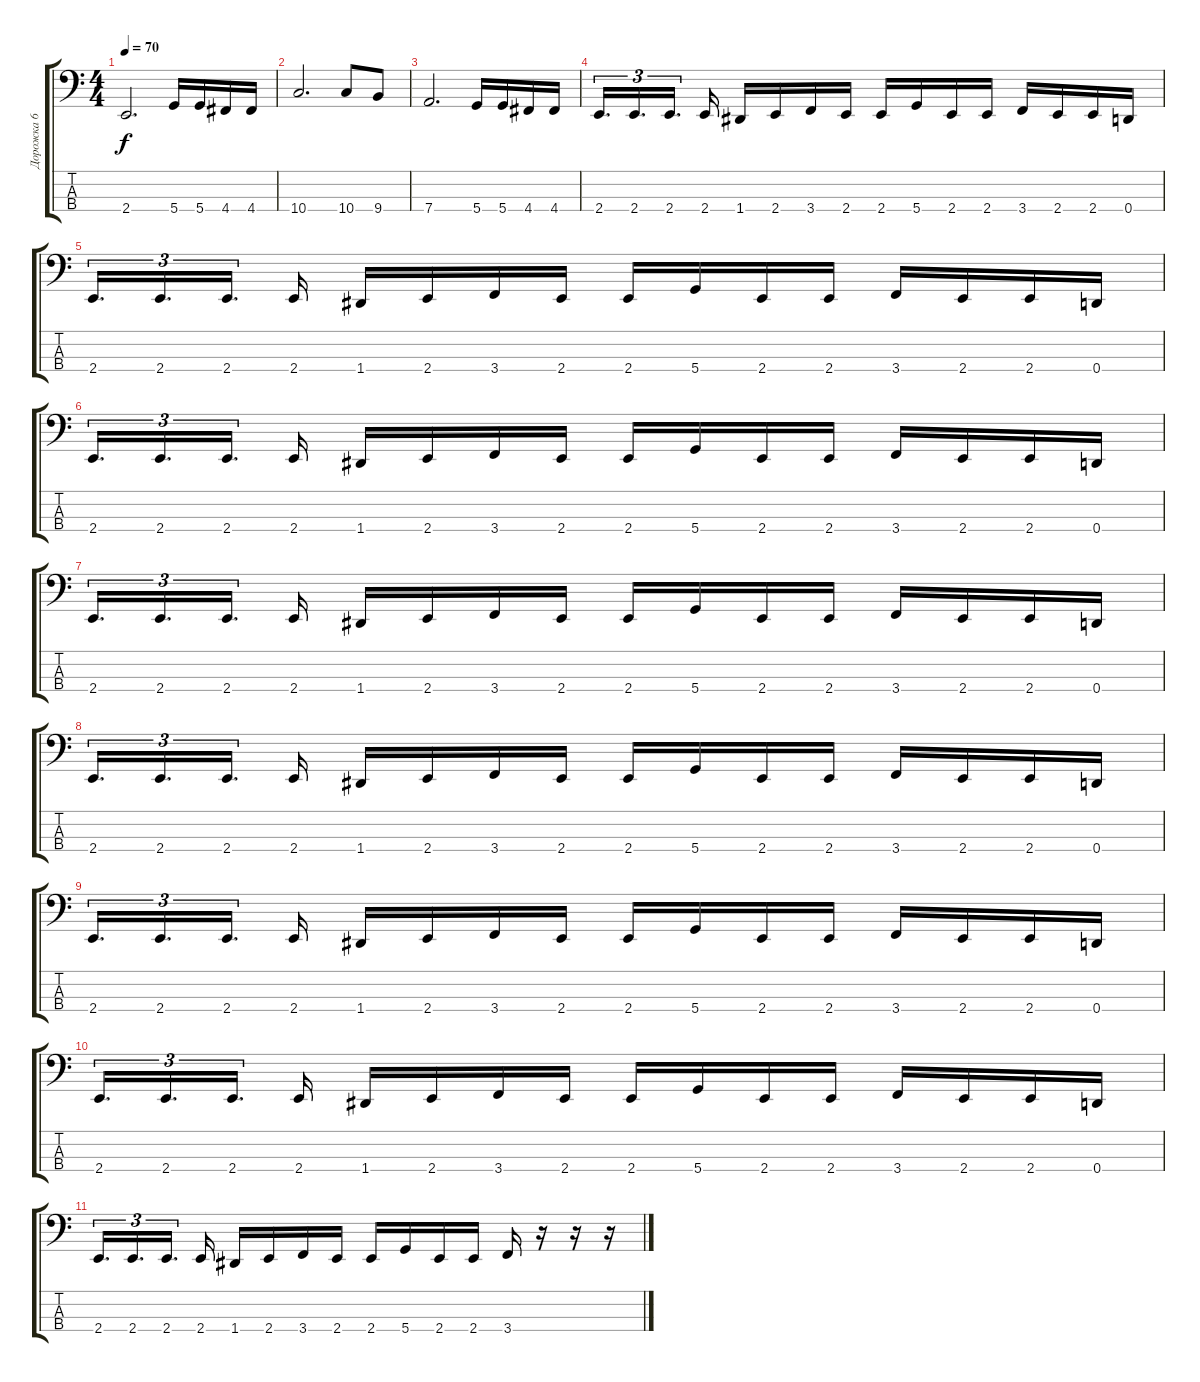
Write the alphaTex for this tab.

\track ("Дорожка 6" "Дорожка 6") {instrument electricbassfinger}
\staff {score tabs}
\tuning (G2 D2 A1 D1) {hide}
\ts (4 4)
\tempo 70
\clef f4
\ks c
2.4.2{d dy f} 5.4.16 5.4.16 4.4.16 4.4.16 |
10.4.2{d} 10.4.8 9.4.8 |
7.4.2{d} 5.4.16 5.4.16 4.4.16 4.4.16 |
2.4.16{d tu (3 2)} 2.4.16{d tu (3 2)} 2.4.16{d tu (3 2) beam splitsecondary} 2.4.16 1.4.16 2.4.16 3.4.16 2.4.16 2.4.16 5.4.16 2.4.16 2.4.16 3.4.16 2.4.16 2.4.16 0.4.16 |
2.4.16{d tu (3 2)} 2.4.16{d tu (3 2)} 2.4.16{d tu (3 2) beam splitsecondary} 2.4.16 1.4.16 2.4.16 3.4.16 2.4.16 2.4.16 5.4.16 2.4.16 2.4.16 3.4.16 2.4.16 2.4.16 0.4.16 |
2.4.16{d tu (3 2)} 2.4.16{d tu (3 2)} 2.4.16{d tu (3 2) beam splitsecondary} 2.4.16 1.4.16 2.4.16 3.4.16 2.4.16 2.4.16 5.4.16 2.4.16 2.4.16 3.4.16 2.4.16 2.4.16 0.4.16 |
2.4.16{d tu (3 2)} 2.4.16{d tu (3 2)} 2.4.16{d tu (3 2) beam splitsecondary} 2.4.16 1.4.16 2.4.16 3.4.16 2.4.16 2.4.16 5.4.16 2.4.16 2.4.16 3.4.16 2.4.16 2.4.16 0.4.16 |
2.4.16{d tu (3 2)} 2.4.16{d tu (3 2)} 2.4.16{d tu (3 2) beam splitsecondary} 2.4.16 1.4.16 2.4.16 3.4.16 2.4.16 2.4.16 5.4.16 2.4.16 2.4.16 3.4.16 2.4.16 2.4.16 0.4.16 |
2.4.16{d tu (3 2)} 2.4.16{d tu (3 2)} 2.4.16{d tu (3 2) beam splitsecondary} 2.4.16 1.4.16 2.4.16 3.4.16 2.4.16 2.4.16 5.4.16 2.4.16 2.4.16 3.4.16 2.4.16 2.4.16 0.4.16 |
2.4.16{d tu (3 2)} 2.4.16{d tu (3 2)} 2.4.16{d tu (3 2) beam splitsecondary} 2.4.16 1.4.16 2.4.16 3.4.16 2.4.16 2.4.16 5.4.16 2.4.16 2.4.16 3.4.16 2.4.16 2.4.16 0.4.16 |
2.4.16{d tu (3 2)} 2.4.16{d tu (3 2)} 2.4.16{d tu (3 2) beam splitsecondary} 2.4.16 1.4.16 2.4.16 3.4.16 2.4.16 2.4.16 5.4.16 2.4.16 2.4.16 3.4.16 r.16 r.16 r.16
